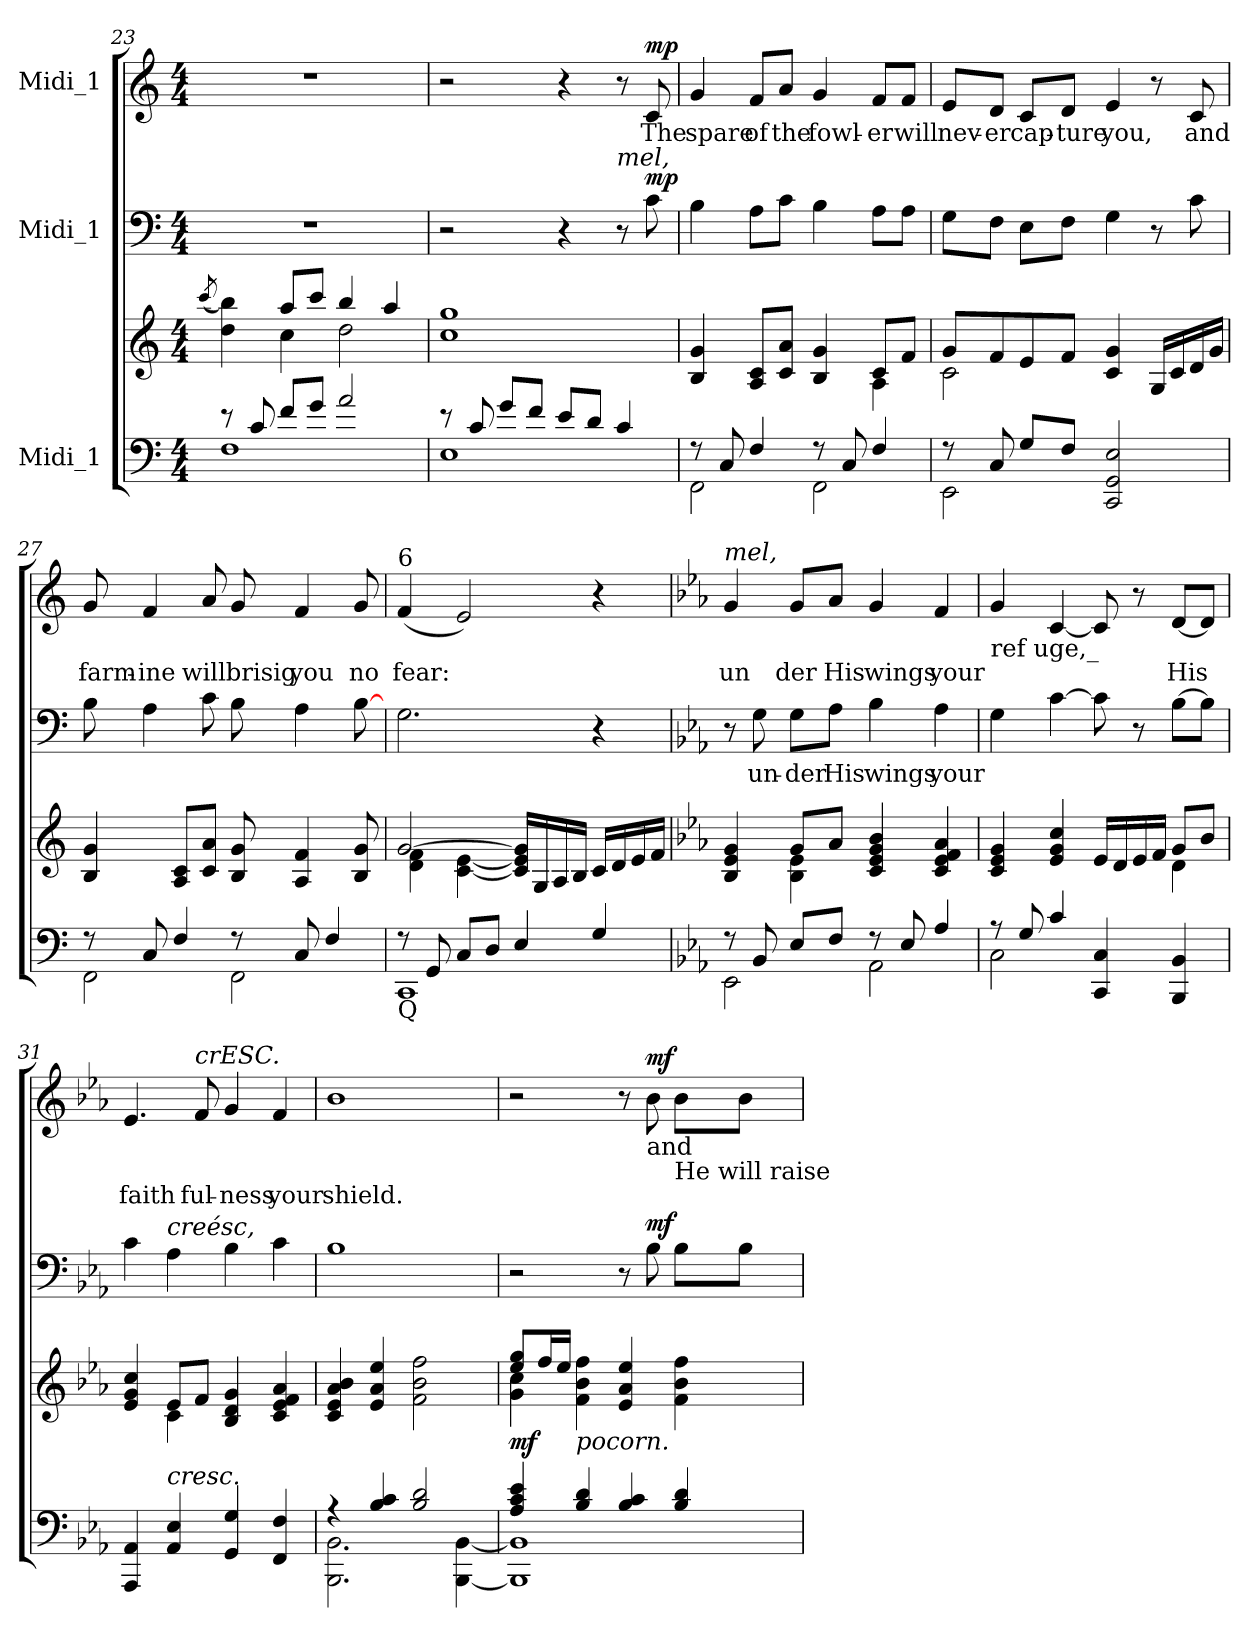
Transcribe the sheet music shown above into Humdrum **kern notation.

**kern	**kern	**dynam	**kern	**text	**dynam	**kern	**text	**dynam
*part3	*part3	*part3	*part2	*part2	*part2	*part1	*part1	*part1
*staff4	*staff3	*staff3/4	*staff2	*staff2	*staff2	*staff1	*staff1	*staff1
*I"Midi_1	*	*	*I"Midi_1	*	*	*I"Midi_1	*	*
*clefF4	*clefG2	*	*clefF4	*	*	*clefG2	*	*
*ITrd2c3	*ITrd2c3	*	*ITrd2c3	*	*	*ITrd2c3	*	*
*k[f#c#g#]	*k[f#c#g#]	*	*k[f#c#g#]	*	*	*k[f#c#g#]	*	*
*A:	*A:	*	*A:	*	*	*A:	*	*
*M4/4	*M4/4	*	*M4/4	*	*	*M4/4	*	*
=23	=23	=23	=23	=23	=23	=23	=23	=23
.	(8qaa/	.	.	.	.	.	.	.
*^	*^	*	*	*	*	*	*	*
8r	1D\	4b\ 4gg#\)	4ryy	.	1r	.	.	1r	.	.
8A/	.	.	.	.	.	.	.	.	.	.
8d/L	.	8ff#/L	4a\	.	.	.	.	.	.	.
8e/J	.	8aa/J	.	.	.	.	.	.	.	.
2f#/	.	4gg#/	2b\	.	.	.	.	.	.	.
.	.	4ff#/	.	.	.	.	.	.	.	.
=24	=24	=24	=24	=24	=24	=24	=24	=24	=24	=24
8r	1C#\	1ee/	1a\	.	2r	.	.	2r	.	.
8A/	.	.	.	.	.	.	.	.	.	.
8e/L	.	.	.	.	.	.	.	.	.	.
8d/J	.	.	.	.	.	.	.	.	.	.
8c#/L	.	.	.	.	4r	.	.	4r	.	.
8B/J	.	.	.	.	.	.	.	.	.	.
!	!	!	!	!	!LO:TX:a:i:t=mel,	!	!	!	!	!
4A/	.	.	.	.	8r	.	.	8r	.	.
!	!	!	!	!	!	!	!LO:DY:a	!	!LO:LY:b	!LO:DY:a
.	.	.	.	.	8A	.	mp	8A	The	mp
!!LO:LB:g=z
=25	=25	=25	=25	=25	=25	=25	=25	=25	=25	=25
!	!	!	!	!	!	!	!	!	!LO:LY:b	!
8r	2DD\	4G#/ 4e/	2ryy	.	4G#	.	.	4e	spare	.
8AA/	.	.	.	.	.	.	.	.	.	.
!	!	!	!	!	!	!	!	!	!LO:LY:b	!
4D/	.	8F#/ 8A/L	.	.	8F#L	.	.	8dL	of	.
!	!	!	!	!	!	!	!	!	!LO:LY:b	!
.	.	8A/ 8f#/J	.	.	8AJ	.	.	8f#J	the	.
!	!	!	!	!	!	!	!	!	!LO:LY:b	!
8r	2DD\	4G#/ 4e/	4ryy	.	4G#	.	.	4e	fowl-	.
8AA/	.	.	.	.	.	.	.	.	.	.
!	!	!	!	!	!	!	!	!	!LO:LY:b	!
4D/	.	8A/L	4F#\	.	8F#L	.	.	8dL	-er	.
!	!	!	!	!	!	!	!	!	!LO:LY:b	!
.	.	8d/J	.	.	8F#J	.	.	8dJ	will	.
=26	=26	=26	=26	=26	=26	=26	=26	=26	=26	=26
!	!	!	!	!	!	!	!	!	!LO:LY:b	!
8r	2CC#\	8e/L	2A\	.	8EL	.	.	8c#L	nev-	.
!	!	!	!	!	!	!	!	!	!LO:LY:b	!
8AA/	.	8d/	.	.	8DJ	.	.	8BJ	-er	.
!	!	!	!	!	!	!	!	!	!LO:LY:b	!
8E/L	.	8c#/	.	.	8C#L	.	.	8AL	cap-	.
!	!	!	!	!	!	!	!	!	!LO:LY:b	!
8D/J	.	8d/J	.	.	8DJ	.	.	8BJ	-ture	.
!	!	!	!	!	!	!	!	!	!LO:LY:b	!
2AAA/ 2EE/ 2C#/	2ryy	4A/ 4e/	2ryy	.	4E	.	.	4c#	you,	.
.	.	16E/LL	.	.	8r	.	.	8r	.	.
.	.	16A/	.	.	.	.	.	.	.	.
!	!	!	!	!	!	!	!	!	!LO:LY:b	!
.	.	16B/	.	.	8A	.	.	8A	and	.
.	.	16e/JJ	.	.	.	.	.	.	.	.
=27	=27	=27	=27	=27	=27	=27	=27	=27	=27	=27
!	!	!	!	!	!	!	!	!	!LO:LY:b	!
8r	2DD\	4G#/ 4e/	1ryy	.	8G#	.	.	8e	farm-	.
!	!	!	!	!	!	!	!	!	!LO:LY:b	!
8AA/	.	.	.	.	4F#	.	.	4d	-ine	.
4D/	.	8F#/ 8A/L	.	.	.	.	.	.	.	.
!	!	!	!	!	!	!	!	!	!LO:LY:b	!
.	.	8A/ 8f#/J	.	.	8A	.	.	8f#	will	.
!	!	!	!	!	!	!	!	!	!LO:LY:b	!
8r	2DD\	8G#/ 8e/	.	.	8G#	.	.	8e	brisig	.
!	!	!	!	!	!	!	!	!	!LO:LY:b	!
8AA/	.	4F#/ 4d/	.	.	4F#	.	.	4d	you	.
4D/	.	.	.	.	.	.	.	.	.	.
!	!	!	!	!	!	!	!	!	!LO:LY:b	!
.	.	8G#/ 8e/	.	.	[8G#	.	.	8e	no	.
!!LO:LB:g=z
=28	=28	=28	=28	=28	=28	=28	=28	=28	=28	=28
!	!	!	!	!	!	!	!	!LO:TX:a:t=6	!	!
!LO:TX:b:t=Q	!	!	!	!	!	!	!	!	!	!
!	!	!	!	!	!	!	!	!	!LO:LY:b	!
8r	1AAA\	[2e/	4B\ 4d\	.	2.E	.	.	(<4d	fear:	.
8EE/	.	.	.	.	.	.	.	.	.	.
8AA/L	.	.	[4A\ [4c#\	.	.	.	.	2c#)	.	.
8BB/J	.	.	.	.	.	.	.	.	.	.
4C#/	.	16A/] 16c#/] 16e/]LL	2ryy	.	.	.	.	.	.	.
.	.	16E/	.	.	.	.	.	.	.	.
.	.	16F#/	.	.	.	.	.	.	.	.
.	.	16G#/JJ	.	.	.	.	.	.	.	.
4E/	.	16A/LL	.	.	4r	.	.	4r	.	.
.	.	16B/	.	.	.	.	.	.	.	.
.	.	16c#/	.	.	.	.	.	.	.	.
.	.	16d/JJ	.	.	.	.	.	.	.	.
=29	=29	=29	=29	=29	=29	=29	=29	=29	=29	=29
*k[]	*	*k[]	*	*	*k[]	*	*	*k[]	*	*
*C:	*	*C:	*	*	*C:	*	*	*C:	*	*
!	!	!	!	!	!	!	!	!LO:TX:a:i:t=mel,	!	!
!	!	!	!	!	!	!	!	!	!LO:LY:b	!
8r	2CC\	4G/ 4c/ 4e/	4ryy	.	8r	.	.	4e	un	.
!	!	!	!	!	!	!LO:LY:b	!	!	!	!
8GG/	.	.	.	.	8E	un-	.	.	.	.
!	!	!	!	!	!	!LO:LY:b	!	!	!LO:LY:b	!
8C/L	.	8e/L	4G\ 4c\	.	8EL	-der	.	8eL	der	.
!	!	!	!	!	!	!LO:LY:b	!	!	!LO:LY:b	!
8D/J	.	8f/J	.	.	8FJ	His	.	8fJ	His	.
!	!	!	!	!	!	!LO:LY:b	!	!	!LO:LY:b	!
8r	2FF\	4A/ 4c/ 4e/ 4g/	2ryy	.	4G	wings	.	4e	wings	.
8C/	.	.	.	.	.	.	.	.	.	.
!	!	!	!	!	!	!LO:LY:b	!	!	!LO:LY:b	!
4F/	.	4A/ 4c/ 4d/ 4f/	.	.	4F	your	.	4d	your	.
!!LO:LB:g=z
=30	=30	=30	=30	=30	=30	=30	=30	=30	=30	=30
!	!	!	!	!	!	!	!	!LO:TX:b:t=ref uge,_	!	!
8r	2AA\	4A/ 4c/ 4e/	2ryy	.	4E	.	.	4e	.	.
8E/	.	.	.	.	.	.	.	.	.	.
4A/	.	4c/ 4e/ 4a/	.	.	[4A	.	.	[4A	.	.
4AAA/ 4AA/	2ryy	16c/LL	4ryy	.	8A]	.	.	8A]	.	.
.	.	16B/	.	.	.	.	.	.	.	.
.	.	16c/	.	.	8r	.	.	8r	.	.
.	.	16d/JJ	.	.	.	.	.	.	.	.
!	!	!	!	!	!	!	!	!	!LO:LY:b	!
4GGG/ 4GG/	.	8e/L	4B\	.	[8GL	.	.	[8BL	His	.
.	.	8g/J	.	.	8GJ]	.	.	8BJ]	.	.
=31	=31	=31	=31	=31	=31	=31	=31	=31	=31	=31
!	!	!	!	!	!	!	!	!	!LO:LY:b	!
4FFF/ 4FF/	1ryy	4c/ 4e/ 4a/	4ryy	.	4A	.	.	4.c	faith	.
!	!	!	!	!	!LO:TX:a:i:t=creésc,	!	!	!	!	!
!LO:TX:a:i:t=cresc.	!	!	!	!	!	!	!	!	!	!
4FF/ 4C/	.	8c/L	4A\	.	4F	.	.	.	.	.
!	!	!	!	!	!	!	!	!LO:TX:a:i:t=crESC.	!	!
!	!	!	!	!	!	!	!	!	!LO:LY:b	!
.	.	8d/J	.	.	.	.	.	8d	ful-	.
!	!	!	!	!	!	!	!	!	!LO:LY:b	!
4EE/ 4E/	.	4G/ 4B/ 4e/	2ryy	.	4G	.	.	4e	-ness	.
!	!	!	!	!	!	!	!	!	!LO:LY:b	!
4DD/ 4D/	.	4A/ 4c/ 4d/ 4f/	.	.	4A	.	.	4d	your	.
=32	=32	=32	=32	=32	=32	=32	=32	=32	=32	=32
!	!	!	!	!	!	!	!	!	!LO:LY:b	!
4r	2.GGG\ 2.GG\	4A/ 4c/ 4f/ 4g/	1ryy	.	1G	.	.	1g	shield.	.
4G/ 4A/	.	4c/ 4f/ 4cc/	.	.	.	.	.	.	.	.
2G/ 2B/	.	2d\ 2g\ 2dd\	.	.	.	.	.	.	.	.
.	[4GGG\ [4GG\	.	.	.	.	.	.	.	.	.
!!LO:LB:g=z
=33	=33	=33	=33	=33	=33	=33	=33	=33	=33	=33
!	!	!	!	!LO:DY:b	!	!	!	!	!	!
4F/ 4A/ 4c/	1GGG\] 1GG\]	8cc/ 8ee/L	4e\ 4a\	mf	2r	.	.	2r	.	.
.	.	16dd/L	.	.	.	.	.	.	.	.
.	.	16cc/JJ	.	.	.	.	.	.	.	.
!	!	!LO:TX:b:i:t=pocorn.	!	!	!	!	!	!	!	!
4G/ 4B/	.	4d\ 4g\ 4dd\	4ryy	.	.	.	.	.	.	.
4G/ 4A/	.	4c/ 4f/ 4cc/	2ryy	.	8r	.	.	8r	.	.
!	!	!	!	!	!	!	!	!LO:TX:b:t=and	!	!
!	!	!	!	!	!	!	!LO:DY:a	!	!	!LO:DY:a
.	.	.	.	.	8G	.	mf	8g	.	mf
!	!	!	!	!	!	!	!	!LO:TX:b:t=He will raise	!	!
4G/ 4B/	.	4d\ 4g\ 4dd\	.	.	8GL	.	.	8gL	.	.
.	.	.	.	.	8GJ	.	.	8gJ	.	.
*v	*v	*	*	*	*	*	*	*	*	*
*	*v	*v	*	*	*	*	*	*	*
=	=	=	=	=	=	=	=	=
*-	*-	*-	*-	*-	*-	*-	*-	*-
